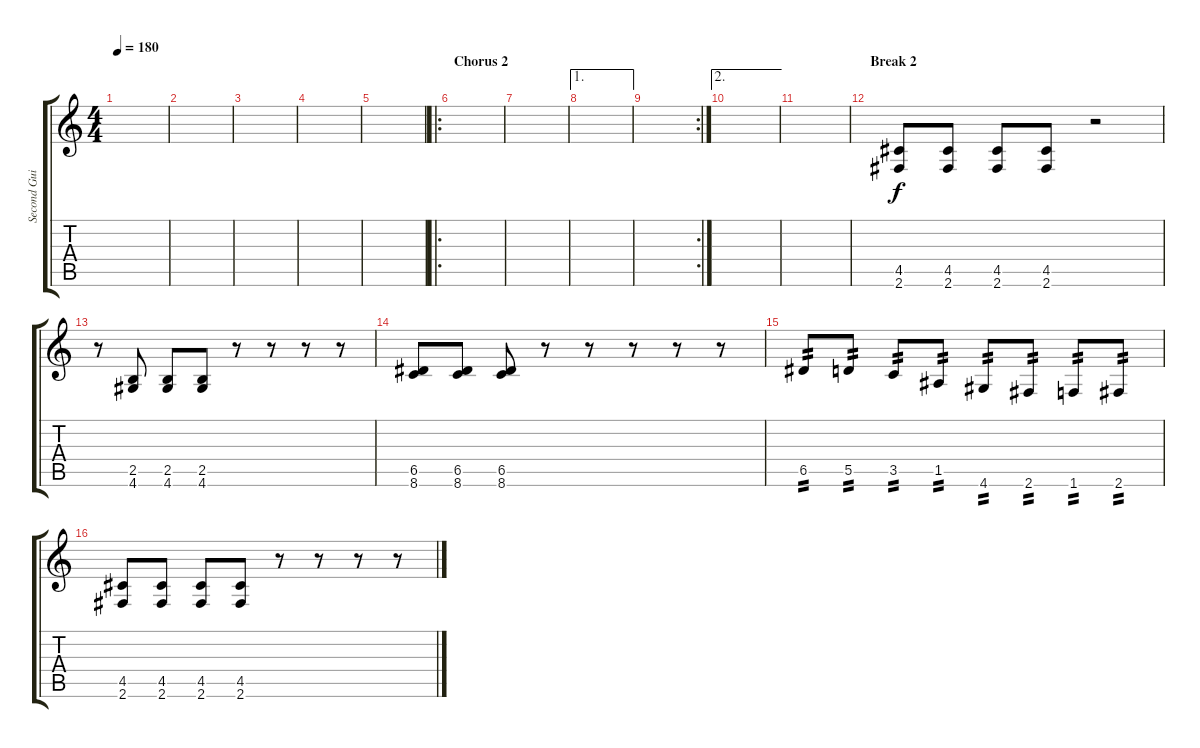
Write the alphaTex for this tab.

\track ("Second Guitar" "Second Gui") {instrument acousticguitarsteel}
\staff {score tabs}
\tuning (E4 B3 G3 D3 A2 E2) {hide}
\ts (4 4)
\tempo 180
\clef g2
\ks c
|
|
|
|
|
\ro
\section ("" "Chorus 2")
|
|
\ae 1
|
\rc 2
|
\ae 2
|
|
\section ("" "Break 2")
(4.5 2.6).8{volume 13} (4.5 2.6).8 (4.5 2.6).8 (4.5 2.6).8 r.2 |
r.8 (2.5 4.6).8 (2.5 4.6).8 (2.5 4.6).8 r.8 r.8 r.8 r.8 |
(6.5 8.6).8 (6.5 8.6).8 (6.5 8.6).8 r.8 r.8 r.8 r.8 r.8 |
6.5.8{tp 2} 5.5.8{tp 2} 3.5.8{tp 2} 1.5.8{tp 2} 4.6.8{tp 2} 2.6.8{tp 2} 1.6.8{tp 2} 2.6.8{tp 2} |
(4.5 2.6).8 (4.5 2.6).8 (4.5 2.6).8 (4.5 2.6).8 r.8 r.8 r.8 r.8
